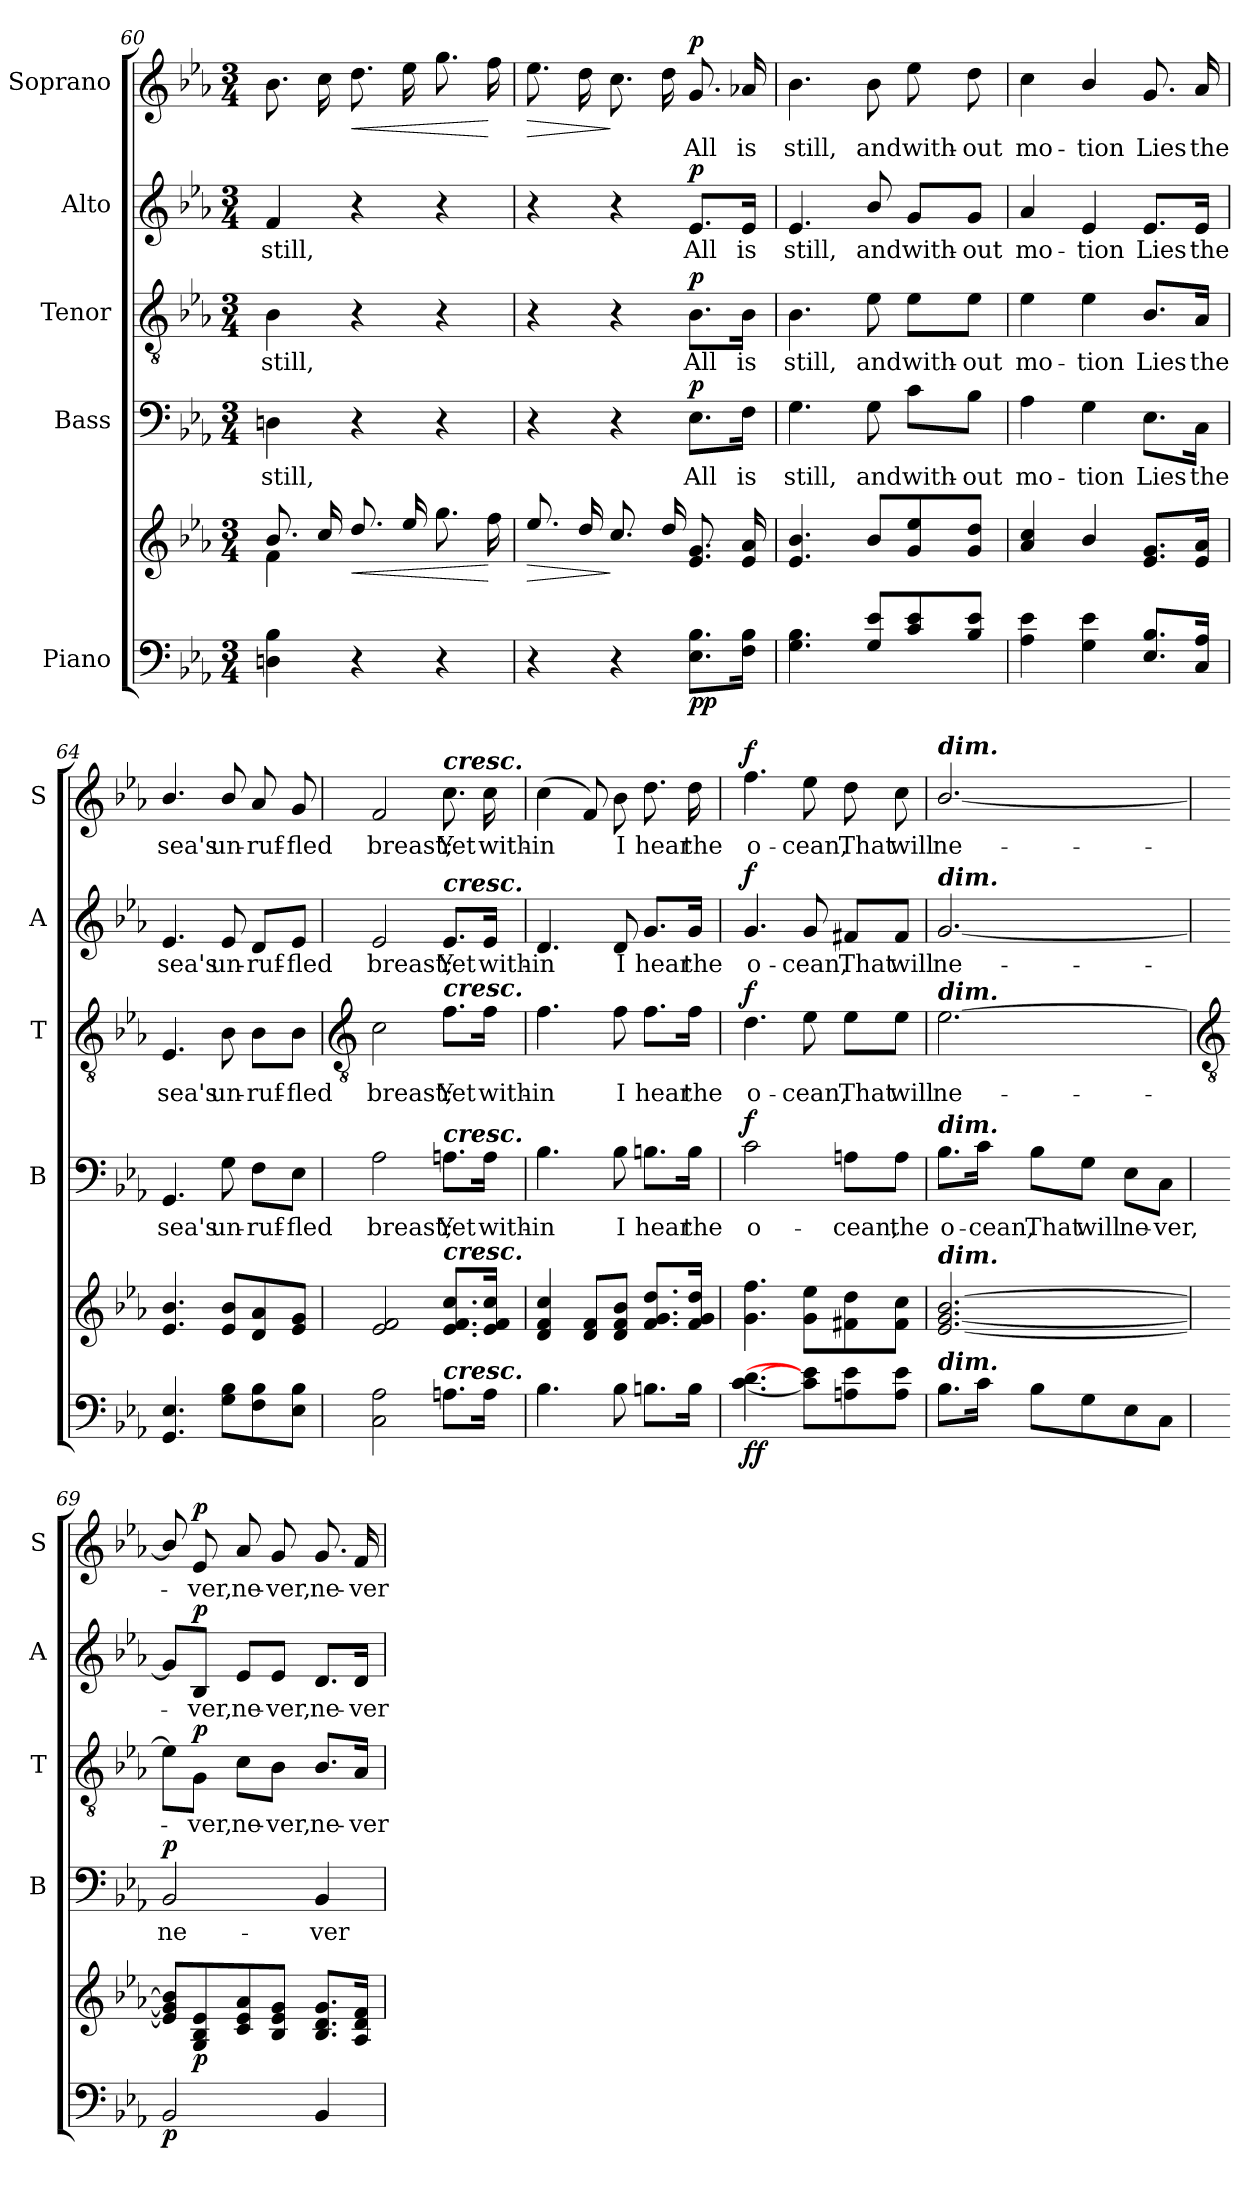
**kern	**kern	**dynam	**kern	**text	**dynam	**kern	**text	**dynam	**kern	**text	**dynam	**kern	**text	**dynam
*part5	*part5	*part5	*part4	*part4	*part4	*part3	*part3	*part3	*part2	*part2	*part2	*part1	*part1	*part1
*staff6	*staff5	*staff5/6	*staff4	*staff4	*staff4	*staff3	*staff3	*staff3	*staff2	*staff2	*staff2	*staff1	*staff1	*staff1
*I"Piano	*	*	*I"Bass	*	*	*I"Tenor	*	*	*I"Alto	*	*	*I"Soprano	*	*
*	*	*	*I'B	*	*	*I'T	*	*	*I'A	*	*	*I'S	*	*
!!LO:LB:g=z
*clefF4	*clefG2	*	*clefF4	*	*	*clefGv2	*	*	*clefG2	*	*	*clefG2	*	*
*k[b-e-a-]	*k[b-e-a-]	*	*k[b-e-a-]	*	*	*k[b-e-a-]	*	*	*k[b-e-a-]	*	*	*k[b-e-a-]	*	*
*E-:	*E-:	*	*E-:	*	*	*E-:	*	*	*E-:	*	*	*E-:	*	*
*M3/4	*M3/4	*	*M3/4	*	*	*M3/4	*	*	*M3/4	*	*	*M3/4	*	*
=60	=60	=60	=60	=60	=60	=60	=60	=60	=60	=60	=60	=60	=60	=60
*	*^	*	*	*	*	*	*	*	*	*	*	*	*	*
!	!	!	!	!	!LO:LY:b	!	!	!LO:LY:b	!	!	!LO:LY:b	!	!	!	!
4Dn 4B-	8.b-/L	4f\	.	4Dn	still,	.	4B-	still,	.	4f	still,	.	8.b-L	.	.
.	16cc/L	.	.	.	.	.	.	.	.	.	.	.	16ccL	.	.
!	!	!	!LO:HP:b	!	!	!	!	!	!	!	!	!	!	!	!LO:HP:b
4r	8.dd/	2ryy	<	4r	.	.	4r	.	.	4r	.	.	8.dd	.	<
.	16ee-/J	.	.	.	.	.	.	.	.	.	.	.	16ee-L	.	.
4r	8.ggL	.	.	4r	.	.	4r	.	.	4r	.	.	8.gg	.	.
.	16ffJ	.	[	.	.	.	.	.	.	.	.	.	16ffJ	.	[
=61	=61	=61	=61	=61	=61	=61	=61	=61	=61	=61	=61	=61	=61	=61	=61
!	!	!LO:N:vis=1	!LO:HP:b	!	!	!	!	!	!	!	!	!	!	!	!LO:HP:b
4r	8.ee-L	2.ryy	>	4r	.	.	4r	.	.	4r	.	.	8.ee-L	.	>
.	16ddL	.	.	.	.	.	.	.	.	.	.	.	16ddL	.	.
4r	8.cc	.	]	4r	.	.	4r	.	.	4r	.	.	8.cc	.	]
.	16ddJ	.	.	.	.	.	.	.	.	.	.	.	16ddJ	.	.
!	!	!	!LO:DY:b=2	!	!LO:LY:b	!	!	!LO:LY:b	!	!	!LO:LY:b	!	!	!LO:LY:b	!
!	!	!	!LO:DY:n=1:b	!	!	!LO:DY:b	!	!	!LO:DY:b	!	!	!LO:DY:b	!	!	!LO:DY:b
8.E- 8.B-L	8.e- 8.gL	.	p p	8.E-\L	All	p	8.B-\L	All	p	8.e-/L	All	p	8.g	All	p
!	!	!	!	!	!LO:LY:b	!	!	!LO:LY:b	!	!	!LO:LY:b	!	!	!LO:LY:b	!
16F 16B-J	16e- 16a-J	.	.	16F\Jk	is	.	16B-\Jk	is	.	16e-/Jk	is	.	16a-X	is	.
=62	=62	=62	=62	=62	=62	=62	=62	=62	=62	=62	=62	=62	=62	=62	=62
!	!	!LO:N:vis=1	!	!	!LO:LY:b	!	!	!LO:LY:b	!	!	!LO:LY:b	!	!	!LO:LY:b	!
4.G 4.B-	4.e- 4.b-	2.ryy	.	4.G	still,	.	4.B-	still,	.	4.e-	still,	.	4.b-	still,	.
!	!	!	!	!	!LO:LY:b	!	!	!LO:LY:b	!	!	!LO:LY:b	!	!	!LO:LY:b	!
8G/ 8e-/L	8b-L	.	.	8G\	and	.	8e-\	and	.	8b-/	and	.	8b-	and	.
!	!	!	!	!	!LO:LY:b	!	!	!LO:LY:b	!	!	!LO:LY:b	!	!	!LO:LY:b	!
8c 8e-	8g 8ee-	.	.	8c\L	with-	.	8e-\L	with-	.	8g/L	with-	.	8ee-	with-	.
!	!	!	!	!	!LO:LY:b	!	!	!LO:LY:b	!	!	!LO:LY:b	!	!	!LO:LY:b	!
8B- 8e-J	8g 8ddJ	.	.	8B-\J	-out	.	8e-\J	-out	.	8g/J	-out	.	8dd	-out	.
=63	=63	=63	=63	=63	=63	=63	=63	=63	=63	=63	=63	=63	=63	=63	=63
!	!	!LO:N:vis=1	!	!	!LO:LY:b	!	!	!LO:LY:b	!	!	!LO:LY:b	!	!	!LO:LY:b	!
4A- 4e-	4a- 4cc	2.ryy	.	4A-	mo-	.	4e-	mo-	.	4a-	mo-	.	4cc	mo-	.
!	!	!	!	!	!LO:LY:b	!	!	!LO:LY:b	!	!	!LO:LY:b	!	!	!LO:LY:b	!
4G 4e-	4b-/	.	.	4G	-tion	.	4e-	-tion	.	4e-	-tion	.	4b-/	-tion	.
!	!	!	!	!	!LO:LY:b	!	!	!LO:LY:b	!	!	!LO:LY:b	!	!	!LO:LY:b	!
8.E-/ 8.B-/L	8.e- 8.gL	.	.	8.E-\L	Lies	.	8.B-/L	Lies	.	8.e-/L	Lies	.	8.g	Lies	.
!	!	!	!	!	!LO:LY:b	!	!	!LO:LY:b	!	!	!LO:LY:b	!	!	!LO:LY:b	!
16C 16A-J	16e- 16a-J	.	.	16C\Jk	the	.	16A-/Jk	the	.	16e-/Jk	the	.	16a-	the	.
=64	=64	=64	=64	=64	=64	=64	=64	=64	=64	=64	=64	=64	=64	=64	=64
!	!	!LO:N:vis=1	!	!	!LO:LY:b	!	!	!LO:LY:b	!	!	!LO:LY:b	!	!	!LO:LY:b	!
4.GG 4.E-	4.e-/ 4.b-/	2.ryy	.	4.GG	sea's	.	4.E-	sea's	.	4.e-	sea's	.	4.b-/	sea's	.
!	!	!	!	!	!LO:LY:b	!	!	!LO:LY:b	!	!	!LO:LY:b	!	!	!LO:LY:b	!
8G 8B-L	8e-/ 8b-/L	.	.	8G	un-	.	8B-	un-	.	8e-	un-	.	8b-/	un-	.
!	!	!	!	!	!LO:LY:b	!	!	!LO:LY:b	!	!	!LO:LY:b	!	!	!LO:LY:b	!
8F 8B-	8d 8a-	.	.	8F\L	-ruf-	.	8B-\L	-ruf-	.	8d/L	-ruf-	.	8a-	-ruf-	.
!	!	!	!	!	!LO:LY:b	!	!	!LO:LY:b	!	!	!LO:LY:b	!	!	!LO:LY:b	!
8E- 8B-J	8e- 8gJ	.	.	8E-\J	-fled	.	8B-\J	-fled	.	8e-/J	-fled	.	8g	-fled	.
*	*v	*v	*	*	*	*	*	*	*	*	*	*	*	*	*
!!LO:LB:g=z
=65	=65	=65	=65	=65	=65	=65	=65	=65	=65	=65	=65	=65	=65	=65
*	*	*	*	*	*	*clefGv2	*	*	*	*	*	*	*	*
!	!	!	!	!LO:LY:b	!	!	!LO:LY:b	!	!	!LO:LY:b	!	!	!LO:LY:b	!
2C 2A-	2e- 2f	.	2A-	breast;	.	2c	breast;	.	2e-	breast;	.	2f	breast;	.
!	!	!	!	!	!	!	!	!	!	!	!	!LO:TX:a:Bi:t=cresc.	!	!
!	!	!	!	!	!	!	!	!	!LO:TX:a:Bi:t=cresc.	!	!	!	!	!
!	!	!	!	!	!	!LO:TX:a:Bi:t=cresc.	!	!	!	!	!	!	!	!
!	!	!	!LO:TX:a:Bi:t=cresc.	!	!	!	!	!	!	!	!	!	!	!
!	!LO:TX:a:Bi:t=cresc.	!	!	!	!	!	!	!	!	!	!	!	!	!
!LO:TX:a:Bi:t=cresc.	!	!	!	!	!	!	!	!	!	!	!	!	!	!
!	!	!	!	!LO:LY:b	!	!	!LO:LY:b	!	!	!LO:LY:b	!	!	!LO:LY:b	!
8.AnL	8.e- 8.f 8.ccL	.	8.An\L	Yet	.	8.f\L	Yet	.	8.e-/L	Yet	.	8.cc	Yet	.
!	!	!	!	!LO:LY:b	!	!	!LO:LY:b	!	!	!LO:LY:b	!	!	!LO:LY:b	!
16AJ	16e- 16f 16ccJ	.	16A\Jk	with-	.	16f\Jk	with-	.	16e-/Jk	with-	.	16cc	with-	.
=66	=66	=66	=66	=66	=66	=66	=66	=66	=66	=66	=66	=66	=66	=66
!	!	!	!	!LO:LY:b	!	!	!LO:LY:b	!	!	!LO:LY:b	!	!	!LO:LY:b	!
4.B-	4d 4f 4cc	.	4.B-	-in	.	4.f	-in	.	4.d	-in	.	(<4cc	-in	.
.	8d 8fL	.	.	.	.	.	.	.	.	.	.	8f)	.	.
!	!	!	!	!LO:LY:b	!	!	!LO:LY:b	!	!	!LO:LY:b	!	!	!LO:LY:b	!
8B-	8d 8f 8b-J	.	8B-	I	.	8f	I	.	8d	I	.	8b-	I	.
!	!	!	!	!LO:LY:b	!	!	!LO:LY:b	!	!	!LO:LY:b	!	!	!LO:LY:b	!
8.BnL	8.f 8.g 8.ddL	.	8.Bn\L	hear	.	8.f\L	hear	.	8.g/L	hear	.	8.dd	hear	.
!	!	!	!	!LO:LY:b	!	!	!LO:LY:b	!	!	!LO:LY:b	!	!	!LO:LY:b	!
16BJ	16f 16g 16ddJ	.	16B\Jk	the	.	16f\Jk	the	.	16g/Jk	the	.	16dd	the	.
=67	=67	=67	=67	=67	=67	=67	=67	=67	=67	=67	=67	=67	=67	=67
!	!	!LO:DY:b=2	!	!LO:LY:b	!	!	!LO:LY:b	!	!	!LO:LY:b	!	!	!LO:LY:b	!
!	!	!LO:DY:n=1:b	!	!	!LO:DY:b	!	!	!LO:DY:b	!	!	!LO:DY:b	!	!	!LO:DY:b
[4.c [4.d	4.g 4.ff	f f	2c	o-	f	4.d	o-	f	4.g	o-	f	4.ff	o-	f
!	!	!	!	!	!	!	!LO:LY:b	!	!	!LO:LY:b	!	!	!LO:LY:b	!
8c] 8e-]L	8g 8ee-L	.	.	.	.	8e-	-cean,	.	8g	-cean,	.	8ee-	-cean,	.
!	!	!	!	!LO:LY:b	!	!	!LO:LY:b	!	!	!LO:LY:b	!	!	!LO:LY:b	!
8An 8e-	8f#X 8dd	.	8An\L	-cean,	.	8e-\L	That	.	8f#X/L	That	.	8dd	That	.
!	!	!	!	!LO:LY:b	!	!	!LO:LY:b	!	!	!LO:LY:b	!	!	!LO:LY:b	!
8A 8e-J	8f# 8ccJ	.	8A\J	the	.	8e-\J	will	.	8f#/J	will	.	8cc	will	.
=68	=68	=68	=68	=68	=68	=68	=68	=68	=68	=68	=68	=68	=68	=68
!	!	!	!	!	!	!	!	!	!	!	!	!LO:TX:a:Bi:t=dim.	!	!
!	!	!	!	!	!	!	!	!	!LO:TX:a:Bi:t=dim.	!	!	!	!	!
!	!	!	!	!	!	!LO:TX:a:Bi:t=dim.	!	!	!	!	!	!	!	!
!	!	!	!LO:TX:a:Bi:t=dim.	!	!	!	!	!	!	!	!	!	!	!
!	!LO:TX:a:Bi:t=dim.	!	!	!	!	!	!	!	!	!	!	!	!	!
!LO:TX:a:Bi:t=dim.	!	!	!	!	!	!	!	!	!	!	!	!	!	!
!	!	!	!	!LO:LY:b	!	!	!LO:LY:b	!	!	!LO:LY:b	!	!	!LO:LY:b	!
8.B-L	[2.e-/ [2.g/ [2.b-/	.	8.B-\L	o-	.	[2.e-	ne-	.	[2.g	ne-	.	[2.b-/	ne-	.
!	!	!	!	!LO:LY:b	!	!	!	!	!	!	!	!	!	!
16cJ	.	.	16c\Jk	-cean,	.	.	.	.	.	.	.	.	.	.
!	!	!	!	!LO:LY:b	!	!	!	!	!	!	!	!	!	!
8B-L	.	.	8B-\L	That	.	.	.	.	.	.	.	.	.	.
!	!	!	!	!LO:LY:b	!	!	!	!	!	!	!	!	!	!
8G	.	.	8G\J	will	.	.	.	.	.	.	.	.	.	.
!	!	!	!	!LO:LY:b	!	!	!	!	!	!	!	!	!	!
8E-	.	.	8E-\L	ne-	.	.	.	.	.	.	.	.	.	.
!	!	!	!	!LO:LY:b	!	!	!	!	!	!	!	!	!	!
8CJ	.	.	8C\J	-ver,	.	.	.	.	.	.	.	.	.	.
!!LO:LB:g=z
=69	=69	=69	=69	=69	=69	=69	=69	=69	=69	=69	=69	=69	=69	=69
*	*	*	*	*	*	*clefGv2	*	*	*	*	*	*	*	*
!	!	!LO:DY:b=2	!	!LO:LY:b	!LO:DY:b	!	!	!	!	!	!	!	!	!
2BB-	8e-/] 8g/] 8b-/]L	p	2BB-	ne-	p	8e-\L]	.	.	8g/L]	.	.	8b-/]	.	.
!	!	!LO:DY:b	!	!	!	!	!LO:LY:b	!LO:DY:b	!	!LO:LY:b	!LO:DY:b	!	!LO:LY:b	!LO:DY:b
.	8G 8B- 8e-	p	.	.	.	8G\J	ver,	p	8B-/J	ver,	p	8e-	ver,	p
!	!	!	!	!	!	!	!LO:LY:b	!	!	!LO:LY:b	!	!	!LO:LY:b	!
.	8c 8e- 8a-	.	.	.	.	8c\L	ne-	.	8e-/L	ne-	.	8a-	ne-	.
!	!	!	!	!	!	!	!LO:LY:b	!	!	!LO:LY:b	!	!	!LO:LY:b	!
.	8B- 8e- 8gJ	.	.	.	.	8B-\J	-ver,	.	8e-/J	-ver,	.	8g	-ver,	.
!	!	!	!	!LO:LY:b	!	!	!LO:LY:b	!	!	!LO:LY:b	!	!	!LO:LY:b	!
4BB-	8.B- 8.d 8.gL	.	4BB-	-ver	.	8.B-/L	ne-	.	8.d/L	ne-	.	8.g	ne-	.
!	!	!	!	!	!	!	!LO:LY:b	!	!	!LO:LY:b	!	!	!LO:LY:b	!
.	16A- 16d 16fJ	.	.	.	.	16A-/Jk	-ver	.	16d/Jk	-ver	.	16f	-ver	.
=	=	=	=	=	=	=	=	=	=	=	=	=	=	=
*-	*-	*-	*-	*-	*-	*-	*-	*-	*-	*-	*-	*-	*-	*-
